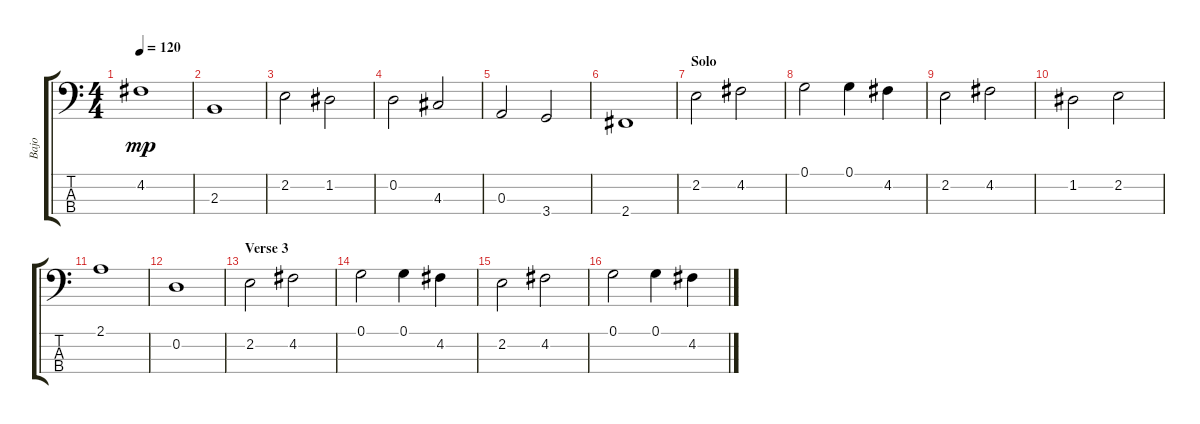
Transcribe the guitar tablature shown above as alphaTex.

\track ("Bajo" "Bajo") {instrument electricbasspick}
\staff {score tabs}
\tuning (G2 D2 A1 E1) {hide}
\ts (4 4)
\tempo 120
\clef f4
\ks c
4.2.1{dy mp} |
2.3.1 |
2.2.2 1.2.2 |
0.2.2 4.3.2 |
0.3.2 3.4.2 |
2.4.1 |
\section ("" "Solo")
2.2.2 4.2.2 |
0.1.2 0.1.4 4.2.4 |
2.2.2 4.2.2 |
1.2.2 2.2.2 |
2.1.1 |
0.2.1 |
\section ("" "Verse 3")
2.2.2 4.2.2 |
0.1.2 0.1.4 4.2.4 |
2.2.2 4.2.2 |
0.1.2 0.1.4 4.2.4
